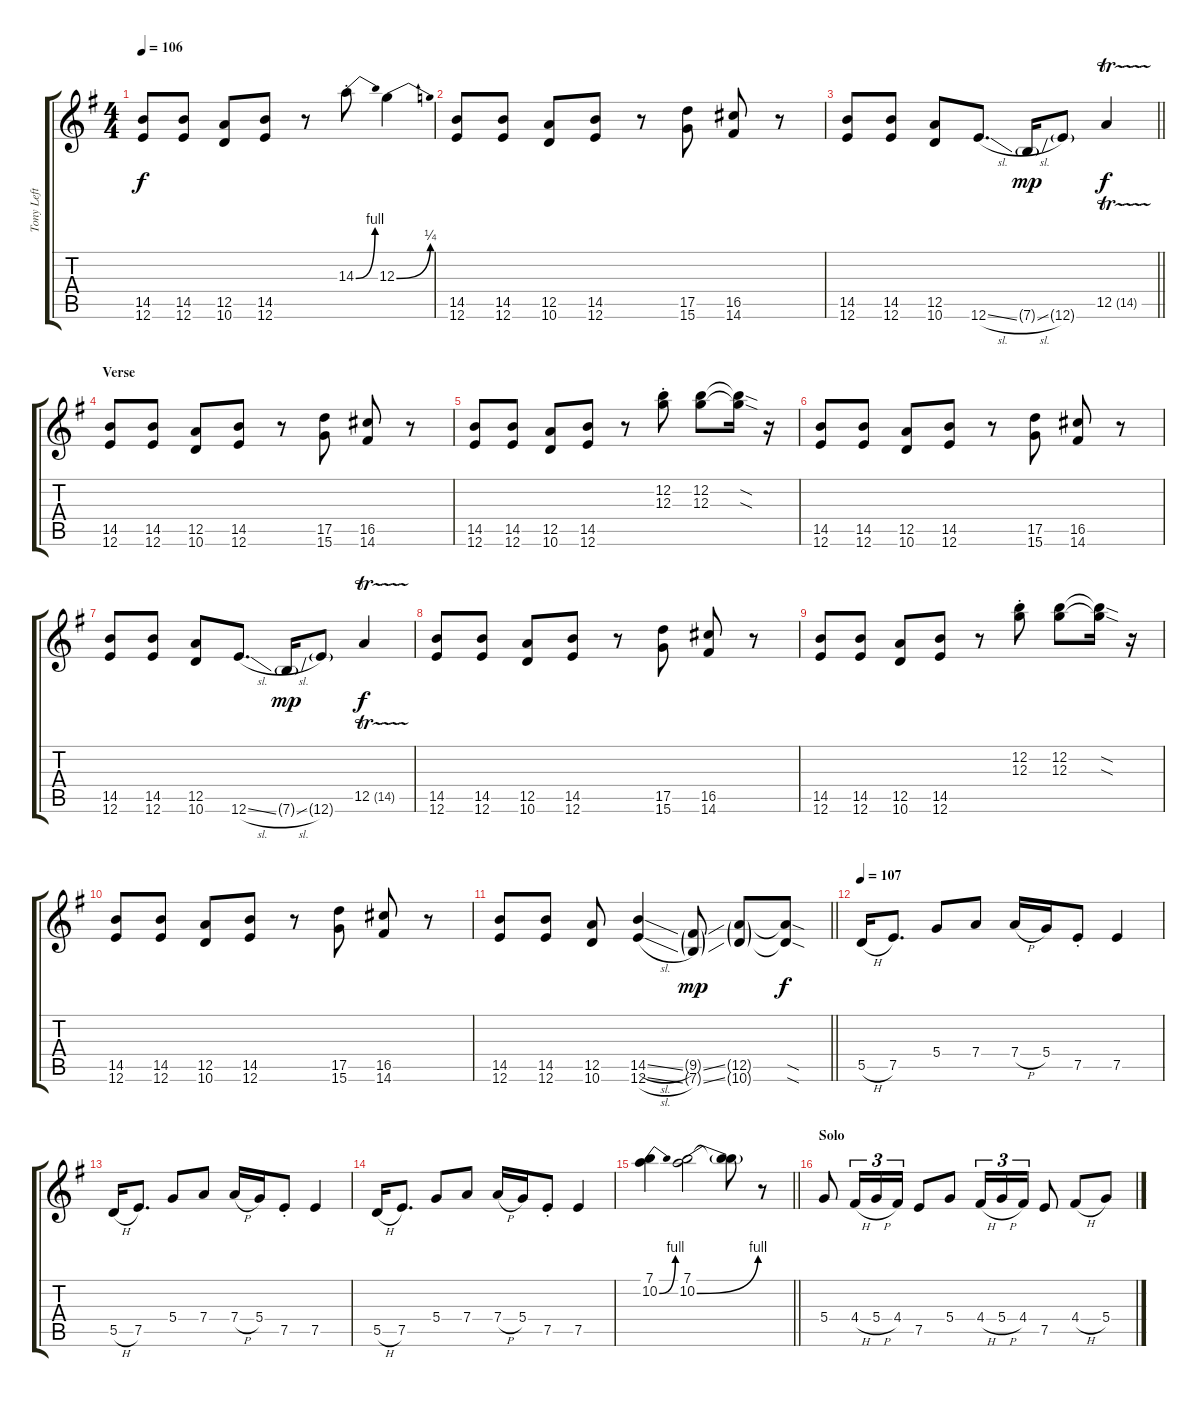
\track ("Tony Left channel" "Tony Left ") {instrument distortionguitar}
\staff {score tabs}
\tuning (E4 B3 G3 D3 A2 E2) {hide}
\ts (4 4)
\tempo 106
\clef g2
\ks eminor
(14.5 12.6).8{dy f} (14.5 12.6).8 (12.5 10.6).8 (14.5 12.6).8 r.8 14.3{be (bend 0 0 60 4) st}.8 12.3{be (bend 0 0 60 1)}.4 |
(14.5 12.6).8 (14.5 12.6).8 (12.5 10.6).8 (14.5 12.6).8 r.8 (17.5 15.6).8 (16.5 14.6).8 r.8 |
\barLineRight lightlight
(14.5 12.6).8 (14.5 12.6).8 (12.5 10.6).8 12.6{sl}.8{d} 7.6{sl g}.16{dy mp} 12.6{g}.8 12.5{tr (14 32)}.4{dy f} |
\section ("" "Verse")
(14.5 12.6).8 (14.5 12.6).8 (12.5 10.6).8 (14.5 12.6).8 r.8 (17.5 15.6).8 (16.5 14.6).8 r.8 |
(14.5 12.6).8 (14.5 12.6).8 (12.5 10.6).8 (14.5 12.6).8 r.8 (12.2{st} 12.3{st}).8 (12.2 12.3).8 (12.2{sod t} 12.3{sod t}).16 r.16 |
(14.5 12.6).8 (14.5 12.6).8 (12.5 10.6).8 (14.5 12.6).8 r.8 (17.5 15.6).8 (16.5 14.6).8 r.8 |
(14.5 12.6).8 (14.5 12.6).8 (12.5 10.6).8 12.6{sl}.8{d} 7.6{sl g}.16{dy mp} 12.6{g}.8 12.5{tr (14 32)}.4{dy f} |
(14.5 12.6).8 (14.5 12.6).8 (12.5 10.6).8 (14.5 12.6).8 r.8 (17.5 15.6).8 (16.5 14.6).8 r.8 |
(14.5 12.6).8 (14.5 12.6).8 (12.5 10.6).8 (14.5 12.6).8 r.8 (12.2{st} 12.3{st}).8 (12.2 12.3).8 (12.2{sod t} 12.3{sod t}).16 r.16 |
(14.5 12.6).8 (14.5 12.6).8 (12.5 10.6).8 (14.5 12.6).8 r.8 (17.5 15.6).8 (16.5 14.6).8 r.8 |
\barLineRight lightlight
(14.5 12.6).8 (14.5 12.6).8 (12.5 10.6).8 (14.5{sl} 12.6{sl}).4 (9.5{ss g} 7.6{ss g}).8{dy mp} (12.5{g} 10.6{g}).8 (12.5{sod t} 10.6{sod t}).8{dy f} |
\section ("" "")
\tempo 107
5.5{h}.16 7.5.8{d} 5.4.8 7.4.8 7.4{h}.16 5.4.16 7.5{st}.8 7.5.4 |
5.5{h}.16 7.5.8{d} 5.4.8 7.4.8 7.4{h}.16 5.4.16 7.5{st}.8 7.5.4 |
5.5{h}.16 7.5.8{d} 5.4.8 7.4.8 7.4{h}.16 5.4.16 7.5{st}.8 7.5.4 |
\barLineRight lightlight
(7.1 10.2{be (bend 0 0 60 4)}).4 (7.1 10.2{be (bend 0 0 60 4)}).2 (7.1{t} 10.2{t}).8 r.8 |
\section ("" "Solo")
5.4.8 4.4{h}.16{tu (3 2)} 5.4{h}.16{tu (3 2)} 4.4.16{tu (3 2)} 7.5.8 5.4.8 4.4{h}.16{tu (3 2)} 5.4{h}.16{tu (3 2)} 4.4.16{tu (3 2)} 7.5.8 4.4{h}.8 5.4.8
